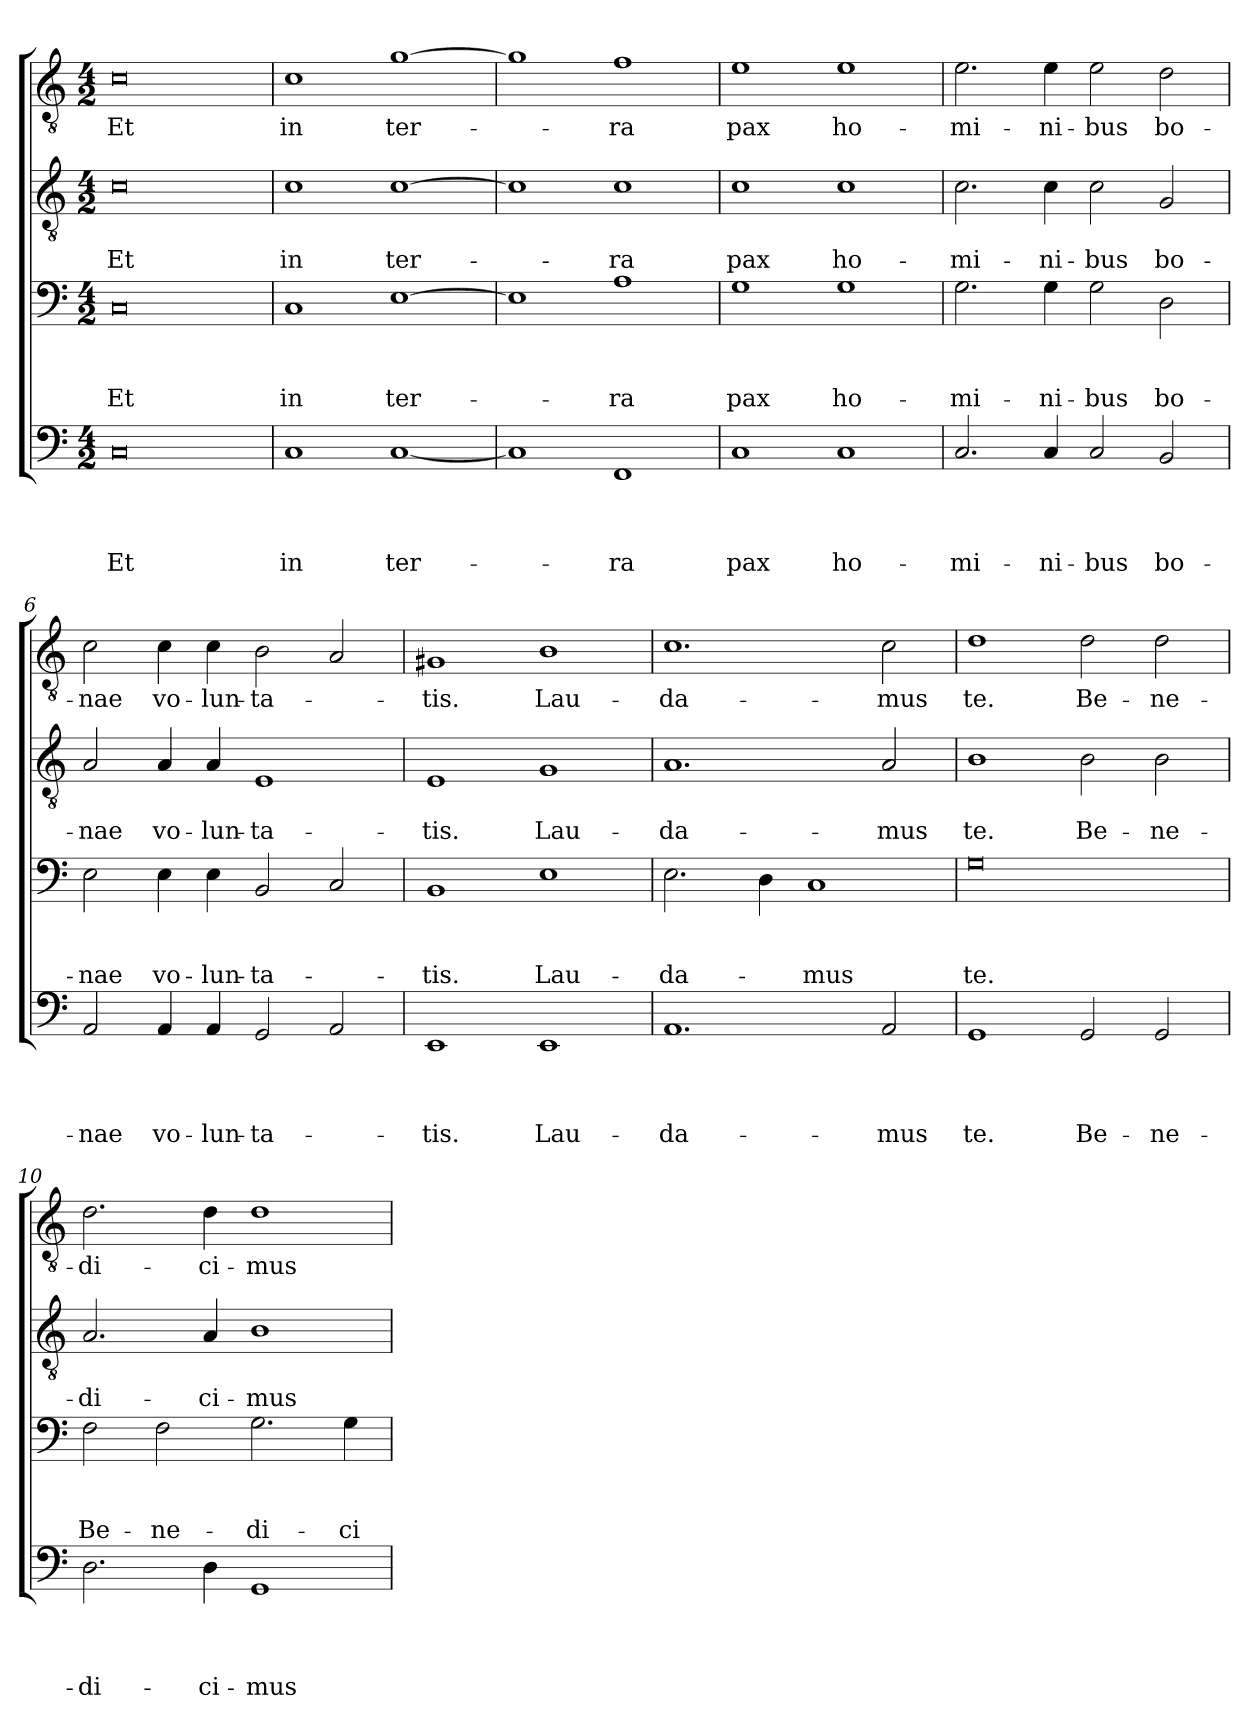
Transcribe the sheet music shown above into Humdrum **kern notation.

**kern	**text	**text	**text	**text	**kern	**text	**text	**text	**kern	**text	**text	**kern	**text
*part4	*part4	*part4	*part4	*part4	*part3	*part3	*part3	*part3	*part2	*part2	*part2	*part1	*part1
*staff4	*staff4	*staff4	*staff4	*staff4	*staff3	*staff3	*staff3	*staff3	*staff2	*staff2	*staff2	*staff1	*staff1
*clefF4	*	*	*	*	*clefF4	*	*	*	*clefGv2	*	*	*clefGv2	*
*k[]	*	*	*	*	*k[]	*	*	*	*k[]	*	*	*k[]	*
*C:	*	*	*	*	*C:	*	*	*	*C:	*	*	*C:	*
*M4/2	*	*	*	*	*M4/2	*	*	*	*M4/2	*	*	*M4/2	*
=1	=1	=1	=1	=1	=1	=1	=1	=1	=1	=1	=1	=1	=1
!	!	!	!	!LO:LY:b	!	!	!	!LO:LY:b	!	!	!LO:LY:b	!	!LO:LY:b
0C	.	.	.	Et	0C	.	.	Et	0c	.	Et	0c	Et
=2	=2	=2	=2	=2	=2	=2	=2	=2	=2	=2	=2	=2	=2
!	!	!	!	!LO:LY:b	!	!	!	!LO:LY:b	!	!	!LO:LY:b	!	!LO:LY:b
1C	.	.	.	in	1C	.	.	in	1c	.	in	1c	in
!	!	!	!	!LO:LY:b	!	!	!	!LO:LY:b	!	!	!LO:LY:b	!	!LO:LY:b
[<1C	.	.	.	ter-	[>1E	.	.	ter-	[>1c	.	ter-	[>1g	ter-
=3	=3	=3	=3	=3	=3	=3	=3	=3	=3	=3	=3	=3	=3
1C]	.	.	.	.	1E]	.	.	.	1c]	.	.	1g]	.
!	!	!	!	!LO:LY:b	!	!	!	!LO:LY:b	!	!	!LO:LY:b	!	!LO:LY:b
1FF	.	.	.	-ra	1A	.	.	-ra	1c	.	-ra	1f	-ra
=4	=4	=4	=4	=4	=4	=4	=4	=4	=4	=4	=4	=4	=4
!	!	!	!	!LO:LY:b	!	!	!	!LO:LY:b	!	!	!LO:LY:b	!	!LO:LY:b
1C	.	.	.	pax	1G	.	.	pax	1c	.	pax	1e	pax
!	!	!	!	!LO:LY:b	!	!	!	!LO:LY:b	!	!	!LO:LY:b	!	!LO:LY:b
1C	.	.	.	ho-	1G	.	.	ho-	1c	.	ho-	1e	ho-
=5	=5	=5	=5	=5	=5	=5	=5	=5	=5	=5	=5	=5	=5
!	!	!	!	!LO:LY:b	!	!	!	!LO:LY:b	!	!	!LO:LY:b	!	!LO:LY:b
2.C/	.	.	.	-mi-	2.G\	.	.	-mi-	2.c\	.	-mi-	2.e\	-mi-
!	!	!	!	!LO:LY:b	!	!	!	!LO:LY:b	!	!	!LO:LY:b	!	!LO:LY:b
4C/	.	.	.	-ni-	4G\	.	.	-ni-	4c\	.	-ni-	4e\	-ni-
!	!	!	!	!LO:LY:b	!	!	!	!LO:LY:b	!	!	!LO:LY:b	!	!LO:LY:b
2C/	.	.	.	-bus	2G\	.	.	-bus	2c\	.	-bus	2e\	-bus
!	!	!	!	!LO:LY:b	!	!	!	!LO:LY:b	!	!	!LO:LY:b	!	!LO:LY:b
2BB/	.	.	.	bo-	2D\	.	.	bo-	2G/	.	bo-	2d\	bo-
=6	=6	=6	=6	=6	=6	=6	=6	=6	=6	=6	=6	=6	=6
!	!	!	!	!LO:LY:b	!	!	!	!LO:LY:b	!	!	!LO:LY:b	!	!LO:LY:b
2AA/	.	.	.	-nae	2E\	.	.	-nae	2A/	.	-nae	2c\	-nae
!	!	!	!	!LO:LY:b	!	!	!	!LO:LY:b	!	!	!LO:LY:b	!	!LO:LY:b
4AA/	.	.	.	vo-	4E\	.	.	vo-	4A/	.	vo-	4c\	vo-
!	!	!	!	!LO:LY:b	!	!	!	!LO:LY:b	!	!	!LO:LY:b	!	!LO:LY:b
4AA/	.	.	.	-lun-	4E\	.	.	-lun-	4A/	.	-lun-	4c\	-lun-
!	!	!	!	!LO:LY:b	!	!	!	!LO:LY:b	!	!	!LO:LY:b	!	!LO:LY:b
2GG/	.	.	.	-ta-	2BB/	.	.	-ta-	1E	.	-ta-	2B\	-ta-
2AA/	.	.	.	.	2C/	.	.	.	.	.	.	2A/	.
!!LO:LB:g=z
=7	=7	=7	=7	=7	=7	=7	=7	=7	=7	=7	=7	=7	=7
!	!	!	!	!LO:LY:b	!	!	!	!LO:LY:b	!	!	!LO:LY:b	!	!LO:LY:b
1EE	.	.	.	-tis.	1BB	.	.	-tis.	1E	.	-tis.	1G#X	-tis.
!	!	!	!	!LO:LY:b	!	!	!	!LO:LY:b	!	!	!LO:LY:b	!	!LO:LY:b
1EE	.	.	.	Lau-	1E	.	.	Lau-	1G	.	Lau-	1B	Lau-
=8	=8	=8	=8	=8	=8	=8	=8	=8	=8	=8	=8	=8	=8
!	!	!	!	!LO:LY:b	!	!	!	!LO:LY:b	!	!	!LO:LY:b	!	!LO:LY:b
1.AA	.	.	.	-da-	2.E\	.	.	-da-	1.A	.	-da-	1.c	-da-
.	.	.	.	.	4D\	.	.	.	.	.	.	.	.
!	!	!	!	!	!	!	!	!LO:LY:b	!	!	!	!	!
.	.	.	.	.	1C	.	.	-mus	.	.	.	.	.
!	!	!	!	!LO:LY:b	!	!	!	!	!	!	!LO:LY:b	!	!LO:LY:b
2AA/	.	.	.	-mus	.	.	.	.	2A/	.	-mus	2c\	-mus
=9	=9	=9	=9	=9	=9	=9	=9	=9	=9	=9	=9	=9	=9
!	!	!	!	!LO:LY:b	!	!	!	!LO:LY:b	!	!	!LO:LY:b	!	!LO:LY:b
1GG	.	.	.	te.	0G	.	.	te.	1B	.	te.	1d	te.
!	!	!	!	!LO:LY:b	!	!	!	!	!	!	!LO:LY:b	!	!LO:LY:b
2GG/	.	.	.	Be-	.	.	.	.	2B\	.	Be-	2d\	Be-
!	!	!	!	!LO:LY:b	!	!	!	!	!	!	!LO:LY:b	!	!LO:LY:b
2GG/	.	.	.	-ne-	.	.	.	.	2B\	.	-ne-	2d\	-ne-
=10	=10	=10	=10	=10	=10	=10	=10	=10	=10	=10	=10	=10	=10
!	!	!	!	!LO:LY:b	!	!	!	!LO:LY:b	!	!	!LO:LY:b	!	!LO:LY:b
2.D\	.	.	.	-di-	2F\	.	.	Be-	2.A/	.	-di-	2.d\	-di-
!	!	!	!	!	!	!	!	!LO:LY:b	!	!	!	!	!
.	.	.	.	.	2F\	.	.	-ne-	.	.	.	.	.
!	!	!	!	!LO:LY:b	!	!	!	!	!	!	!LO:LY:b	!	!LO:LY:b
4D\	.	.	.	-ci-	.	.	.	.	4A/	.	-ci-	4d\	-ci-
!	!	!	!	!LO:LY:b	!	!	!	!LO:LY:b	!	!	!LO:LY:b	!	!LO:LY:b
1GG	.	.	.	-mus	2.G\	.	.	-di-	1B	.	-mus	1d	-mus
!	!	!	!	!	!	!	!	!LO:LY:b	!	!	!	!	!
.	.	.	.	.	4G\	.	.	-ci-	.	.	.	.	.
=	=	=	=	=	=	=	=	=	=	=	=	=	=
*-	*-	*-	*-	*-	*-	*-	*-	*-	*-	*-	*-	*-	*-
